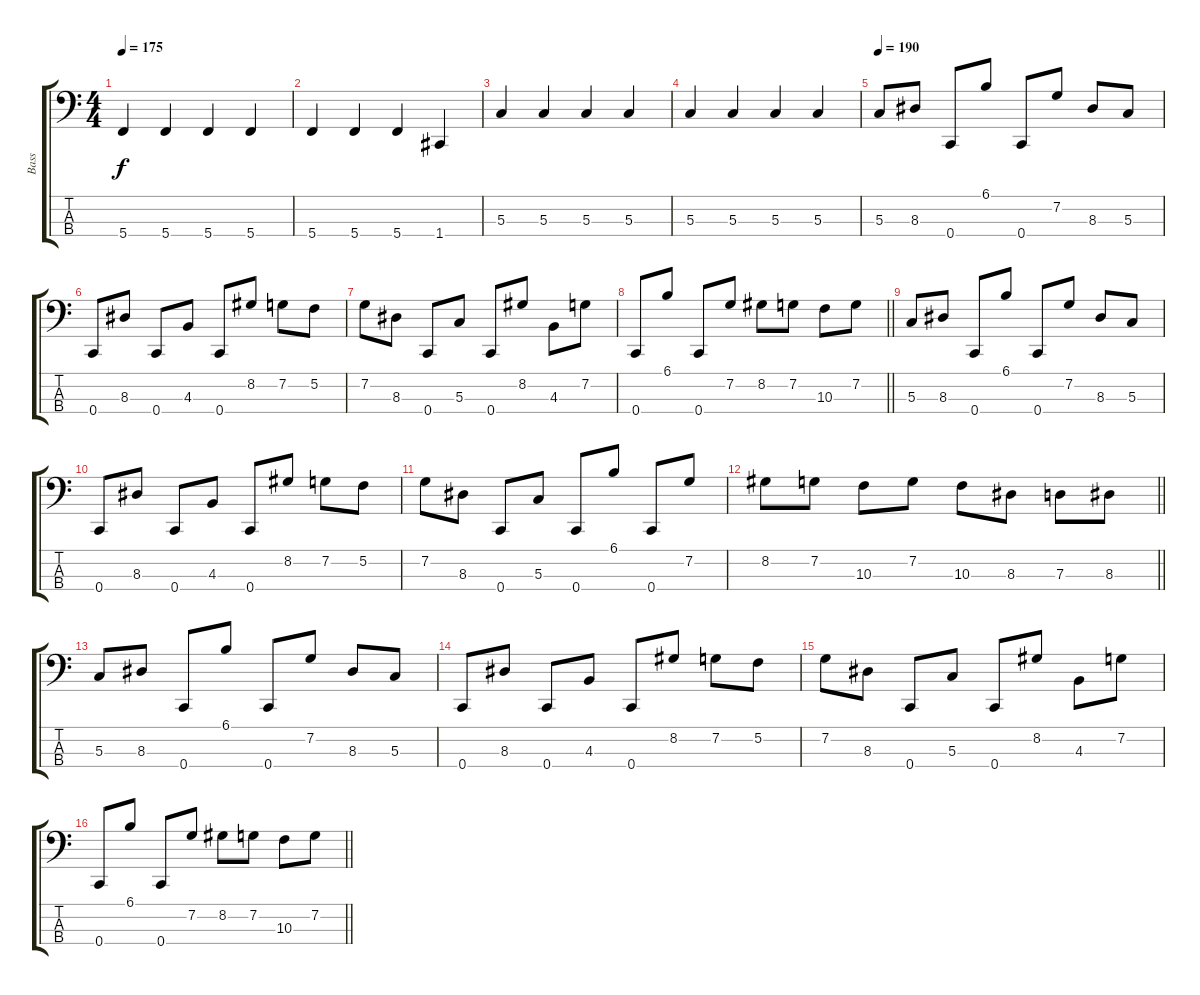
\track ("Bass" "Bass") {instrument electricbasspick}
\staff {score tabs}
\tuning (F2 C2 G1 C1) {hide}
\ts (4 4)
\tempo 175
\clef f4
\ks c
5.4.4{dy f} 5.4.4 5.4.4 5.4.4 |
5.4.4 5.4.4 5.4.4 1.4.4 |
5.3.4 5.3.4 5.3.4 5.3.4 |
5.3.4 5.3.4 5.3.4 5.3.4 |
\tempo 190
5.3.8 8.3.8 0.4.8 6.1.8 0.4.8 7.2.8 8.3.8 5.3.8 |
0.4.8 8.3.8 0.4.8 4.3.8 0.4.8 8.2.8 7.2.8 5.2.8 |
7.2.8 8.3.8 0.4.8 5.3.8 0.4.8 8.2.8 4.3.8 7.2.8 |
\barLineRight lightlight
0.4.8 6.1.8 0.4.8 7.2.8 8.2.8 7.2.8 10.3.8 7.2.8 |
5.3.8 8.3.8 0.4.8 6.1.8 0.4.8 7.2.8 8.3.8 5.3.8 |
0.4.8 8.3.8 0.4.8 4.3.8 0.4.8 8.2.8 7.2.8 5.2.8 |
7.2.8 8.3.8 0.4.8 5.3.8 0.4.8 6.1.8 0.4.8 7.2.8 |
\barLineRight lightlight
8.2.8 7.2.8 10.3.8 7.2.8 10.3.8 8.3.8 7.3.8 8.3.8 |
5.3.8 8.3.8 0.4.8 6.1.8 0.4.8 7.2.8 8.3.8 5.3.8 |
0.4.8 8.3.8 0.4.8 4.3.8 0.4.8 8.2.8 7.2.8 5.2.8 |
7.2.8 8.3.8 0.4.8 5.3.8 0.4.8 8.2.8 4.3.8 7.2.8 |
\barLineRight lightlight
0.4.8 6.1.8 0.4.8 7.2.8 8.2.8 7.2.8 10.3.8 7.2.8
